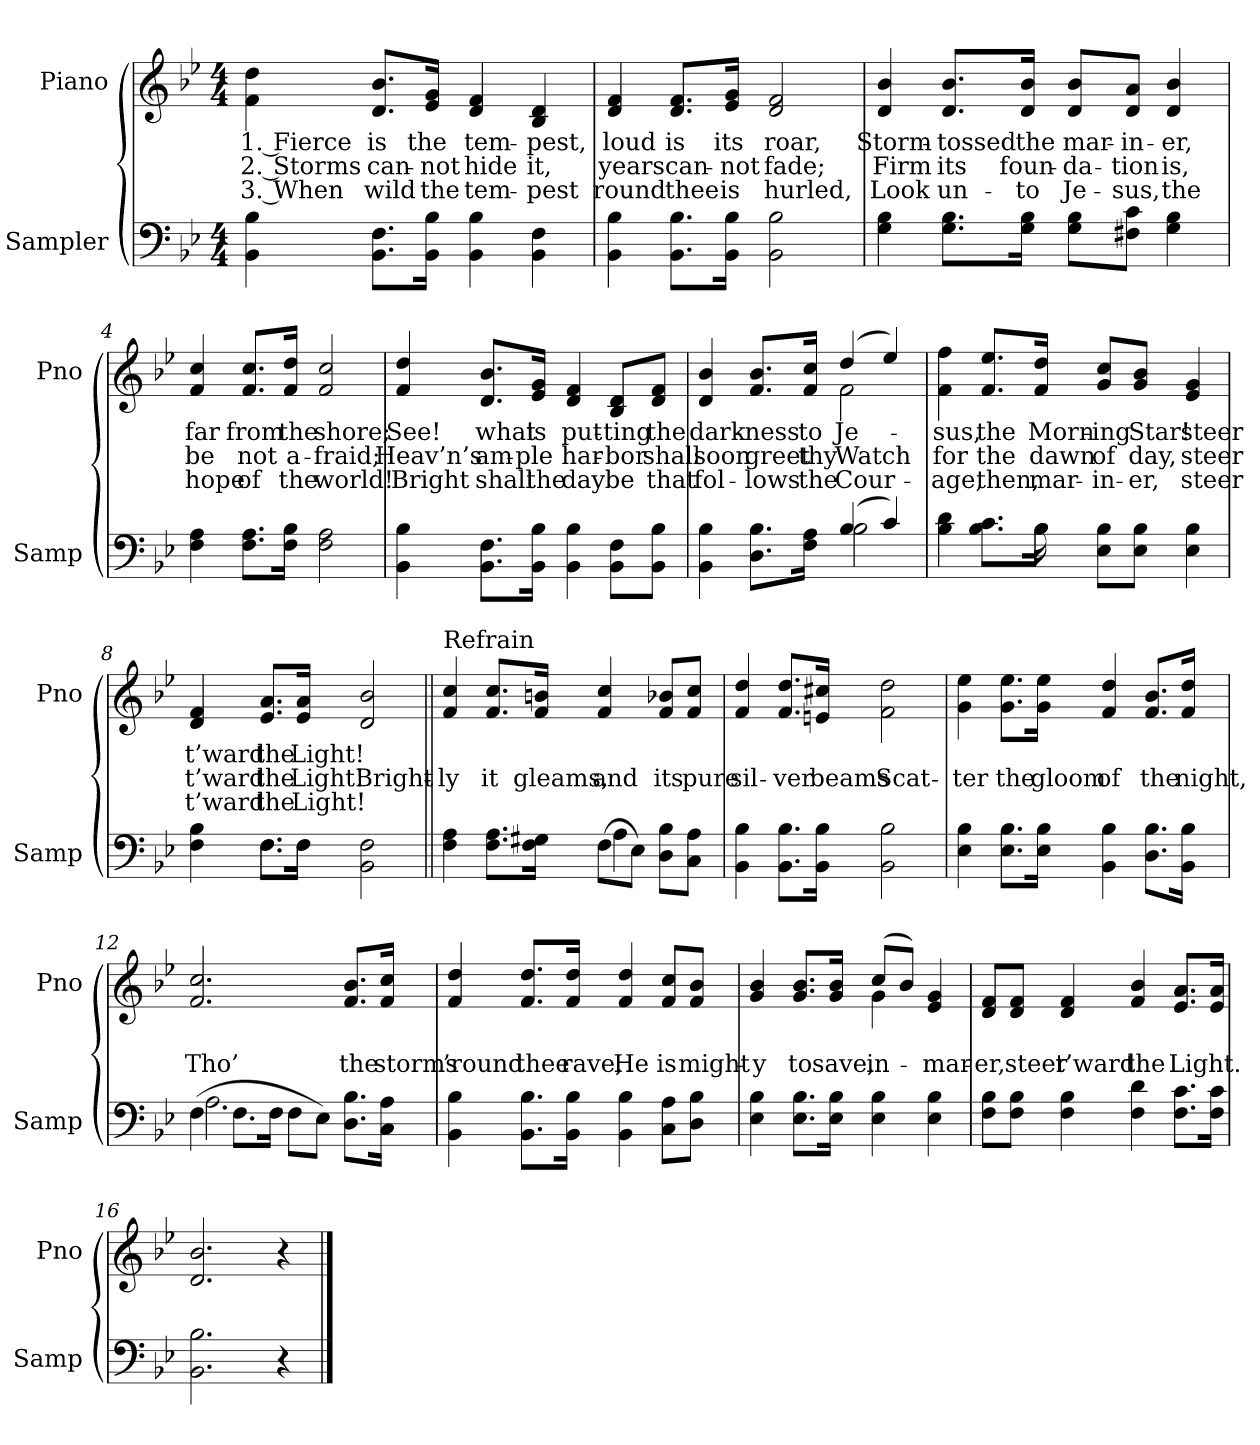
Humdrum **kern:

**kern	**kern	**text	**text	**text
*part2	*part1	*part1	*part1	*part1
*staff2	*staff1	*staff1	*staff1	*staff1
*I"Sampler	*I"Piano	*	*	*
*I'Samp	*I'Pno	*	*	*
*clefF4	*clefG2	*	*	*
*k[b-e-]	*k[b-e-]	*	*	*
*B-:	*B-:	*	*	*
*M4/4	*M4/4	*	*	*
=1	=1	=1	=1	=1
4BB- 4B-	4f\ 4dd\	1. Fierce	2. Storms	3. When
8.BB-\ 8.F\L	8.d/ 8.b-/L	is	can-	wild
16BB-\ 16B-\Jk	16e-/ 16g/Jk	the	-not	the
4BB- 4B-	4d 4f	tem-	hide	tem-
4BB- 4F	4B- 4d	-pest,	it,	-pest
=2	=2	=2	=2	=2
4BB- 4B-	4d 4f	loud	years	round
8.BB-\ 8.B-\L	8.d/ 8.f/L	is	can-	thee
16BB-\ 16B-\Jk	16e-/ 16g/Jk	its	-not	is
2BB- 2B-	2d 2f	roar,	fade;	hurled,
=3	=3	=3	=3	=3
4G 4B-	4d 4b-	Storm-	Firm	Look
8.G\ 8.B-\L	8.d/ 8.b-/L	-tossed	its	un-
16G\ 16B-\Jk	16d/ 16b-/Jk	the	foun-	-to
8G\ 8B-\L	8d/ 8b-/L	mar-	-da-	Je-
8F#X\ 8c\J	8d/ 8a/J	-in-	-tion	-sus,
4G 4B-	4d 4b-	-er,	is,	the
=4	=4	=4	=4	=4
4F 4A	4f 4cc	far	be	hope
8.F\ 8.A\L	8.f/ 8.cc/L	from	not	of
16F\ 16B-\Jk	16f/ 16dd/Jk	the	a-	the
2F 2A	2f 2cc	shore;	-fraid;	world!
=5	=5	=5	=5	=5
4BB- 4B-	4f 4dd	See!	Heav’n’s	Bright
8.BB-\ 8.F\L	8.d/ 8.b-/L	what	am-	shall
16BB-\ 16B-\Jk	16e-/ 16g/Jk	is	-ple	the
4BB- 4B-	4d 4f	put-	har-	day
8BB-\ 8F\L	8B-/ 8d/L	-ting	-bor	be
8BB-\ 8B-\J	8d/ 8f/J	the	shall	that
=6	=6	=6	=6	=6
*^	*^	*	*	*
4BB- 4B-	2ryy	4d 4b-	2ryy	dark-	soon	fol-
8.D\ 8.B-\L	.	8.f/ 8.b-/L	.	-ness	greet	-lows
16F\ 16A\Jk	.	16f/ 16cc/Jk	.	to	thy	the
(4B-/	2B-	(4dd/	2f	Je-	Watch	Cour-
4c/)	.	4ee-/)	.	.	.	.
*	*	*v	*v	*	*	*
=7	=7	=7	=7	=7	=7
4B- 4d	4..ryy	4f 4ff	-sus,	for	-age,
8.B-\ 8.c\L	.	8.f/ 8.ee-/L	the	the	then,
16B-\Jk	16B-	16f/ 16dd/Jk	Morn-	dawn	mar-
8E-\ 8B-\L	2ryy	8g/ 8cc/L	-ing	of	-in-
8E-\ 8B-\J	.	8g/ 8b-/J	Star!	day,	-er,
4E- 4B-	.	4e- 4g	steer	steer	steer
=8	=8	=8	=8	=8	=8
4F 4B-	4ryy	4d 4f	t’ward	t’ward	t’ward
8.F\L	8.F\L	8.e-/ 8.a/L	the	the	the
16F\Jk	16F\Jk	16e-/ 16a/Jk	Light!	Light!	Light!
2BB- 2F	2ryy	2d 2b-	.	Bright-	.
=9||	=9||	=9||	=9||	=9||	=9||
!	!	!LO:TX:t=Refrain	!	!	!
4F 4A	2ryy	4f 4cc	.	-ly	.
8.F\ 8.A\L	.	8.f/ 8.cc/L	.	it	.
16F\ 16G#X\Jk	.	16f/ 16bn/Jk	.	gleams,	.
(8F\L	4A	4f 4cc	.	and	.
8E-\J)	.	.	.	.	.
8D\ 8B-\L	4ryy	8f/ 8b-X/L	.	its	.
8C\ 8A\J	.	8f/ 8cc/J	.	pure	.
*v	*v	*	*	*	*
=10	=10	=10	=10	=10
4BB- 4B-	4f 4dd	.	sil-	.
8.BB-\ 8.B-\L	8.f/ 8.dd/L	.	-ver	.
16BB-\ 16B-\Jk	16en/ 16cc#X/Jk	.	beams	.
2BB- 2B-	2f\ 2dd\	.	Scat-	.
=11	=11	=11	=11	=11
4E- 4B-	4g 4ee-	.	-ter	.
8.E-\ 8.B-\L	8.g\ 8.ee-\L	.	the	.
16E-\ 16B-\Jk	16g\ 16ee-\Jk	.	gloom	.
4BB- 4B-	4f 4dd	.	of	.
8.D\ 8.B-\L	8.f/ 8.b-/L	.	the	.
16BB-\ 16B-\Jk	16f/ 16dd/Jk	.	night,	.
=12	=12	=12	=12	=12
*^	*	*	*	*
(4F\	2.A	2.f 2.cc	.	Tho’	.
8.F\L	.	.	.	.	.
16F\Jk	.	.	.	.	.
8F\L	.	.	.	.	.
8E-\J)	.	.	.	.	.
8.D\ 8.B-\L	4ryy	8.f/ 8.b-/L	.	the	.
16C\ 16A\Jk	.	16f/ 16cc/Jk	.	storms	.
*v	*v	*	*	*	*
=13	=13	=13	=13	=13
4BB- 4B-	4f 4dd	.	’round	.
8.BB-\ 8.B-\L	8.f/ 8.dd/L	.	thee	.
16BB-\ 16B-\Jk	16f/ 16dd/Jk	.	rave,	.
4BB- 4B-	4f 4dd	.	He	.
8C\ 8A\L	8f/ 8cc/L	.	is	.
8D\ 8B-\J	8f/ 8b-/J	.	might-	.
=14	=14	=14	=14	=14
*	*^	*	*	*
4E- 4B-	4g 4b-	2ryy	.	-y	.
8.E-\ 8.B-\L	8.g/ 8.b-/L	.	.	to	.
16E-\ 16B-\Jk	16g/ 16b-/Jk	.	.	save,	.
4E- 4B-	(8cc/L	4g	.	-in-	.
.	8b-/J)	.	.	.	.
4E- 4B-	4e- 4g	4ryy	.	mar-	.
*	*v	*v	*	*	*
=15	=15	=15	=15	=15
8F\ 8B-\L	8d/ 8f/L	.	-er,	.
8F\ 8B-\J	8d/ 8f/J	.	steer	.
4F 4B-	4d 4f	.	t’ward	.
4F 4d	4f 4b-	.	the	.
8.F\ 8.c\L	8.e-/ 8.a/L	.	Light.	.
16F\ 16c\Jk	16e-/ 16a/Jk	.	.	.
=16	=16	=16	=16	=16
2.BB- 2.B-	2.d 2.b-	.	.	.
4r	4r	.	.	.
==	==	==	==	==
*-	*-	*-	*-	*-
